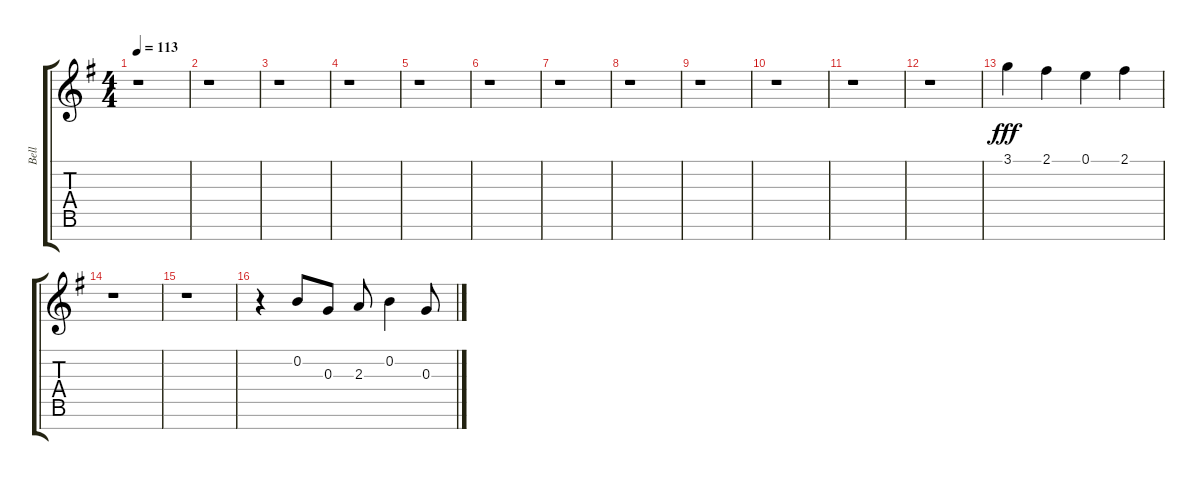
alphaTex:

\track ("Bell" "Bell") {instrument tubularbells}
\staff {score tabs}
\tuning (E5 B4 G4 D4 A3 E3 B2) {hide}
\ts (4 4)
\tempo 113
\clef g2
\ks g
r.1{dy fff} |
r.1 |
r.1 |
r.1 |
r.1 |
r.1 |
r.1 |
r.1 |
r.1 |
r.1 |
r.1 |
r.1 |
3.1.4 2.1.4 0.1.4 2.1.4 |
r.1 |
r.1 |
r.4 0.2.8 0.3.8 2.3.8 0.2.4 0.3.8
